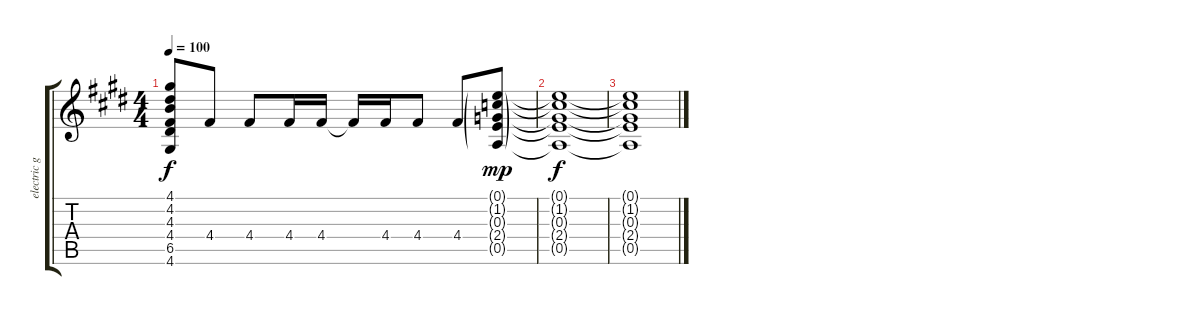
\track ("electric guitar2" "electric g") {instrument electricguitarclean}
\staff {score tabs}
\tuning (E4 B3 G3 D3 A2 E2) {hide}
\ts (4 4)
\tempo 100
\clef g2
\ks e
(4.1 4.2 4.3 4.4 6.5 4.6).8{dy f} 4.4.8 4.4.8 4.4.16 4.4.16 4.4{t}.16 4.4.16 4.4.8 4.4.8 (0.1{g} 1.2{g} 0.3{g} 2.4{g} 0.5{g}).8{dy mp} |
(0.1{t} 1.2{t} 0.3{t} 2.4{t} 0.5{t}).1{dy f} |
(0.1{t} 1.2{t} 0.3{t} 2.4{t} 0.5{t}).1
